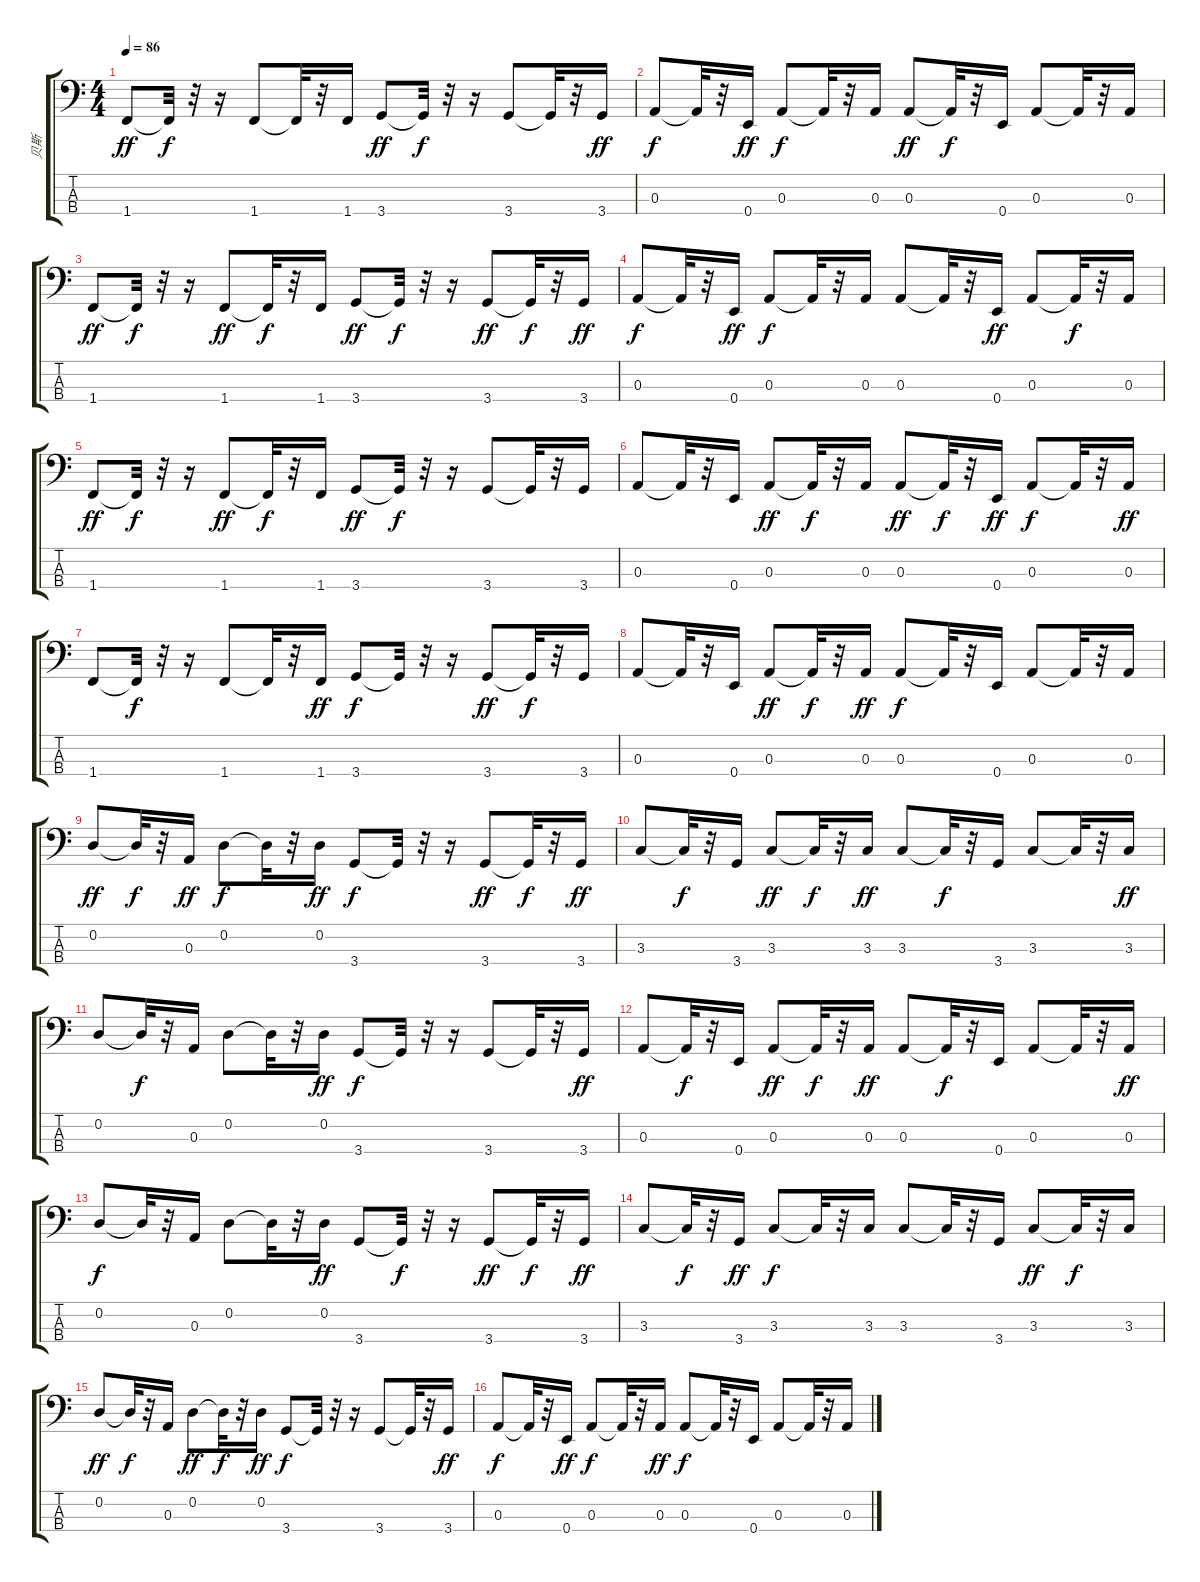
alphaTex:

\track ("贝斯" "贝斯") {instrument electricbasspick}
\staff {score tabs}
\tuning (G2 D2 A1 E1) {hide}
\ts (4 4)
\tempo 86
\clef f4
\ks c
1.4.8{dy ff} 1.4{t}.32{dy f} r.32 r.16 1.4.8 1.4{t}.32 r.32 1.4.16 3.4.8{dy ff} 3.4{t}.32{dy f} r.32 r.16 3.4.8 3.4{t}.32 r.32 3.4.16{dy ff} |
0.3.8{dy f} 0.3{t}.32 r.32 0.4.16{dy ff} 0.3.8{dy f} 0.3{t}.32 r.32 0.3.16 0.3.8{dy ff} 0.3{t}.32{dy f} r.32 0.4.16 0.3.8 0.3{t}.32 r.32 0.3.16 |
1.4.8{dy ff} 1.4{t}.32{dy f} r.32 r.16 1.4.8{dy ff} 1.4{t}.32{dy f} r.32 1.4.16 3.4.8{dy ff} 3.4{t}.32{dy f} r.32 r.16 3.4.8{dy ff} 3.4{t}.32{dy f} r.32 3.4.16{dy ff} |
0.3.8{dy f} 0.3{t}.32 r.32 0.4.16{dy ff} 0.3.8{dy f} 0.3{t}.32 r.32 0.3.16 0.3.8 0.3{t}.32 r.32 0.4.16{dy ff} 0.3.8 0.3{t}.32{dy f} r.32 0.3.16 |
1.4.8{dy ff} 1.4{t}.32{dy f} r.32 r.16 1.4.8{dy ff} 1.4{t}.32{dy f} r.32 1.4.16 3.4.8{dy ff} 3.4{t}.32{dy f} r.32 r.16 3.4.8 3.4{t}.32 r.32 3.4.16 |
0.3.8 0.3{t}.32 r.32 0.4.16 0.3.8{dy ff} 0.3{t}.32{dy f} r.32 0.3.16 0.3.8{dy ff} 0.3{t}.32{dy f} r.32 0.4.16{dy ff} 0.3.8{dy f} 0.3{t}.32 r.32 0.3.16{dy ff} |
1.4.8 1.4{t}.32{dy f} r.32 r.16 1.4.8 1.4{t}.32 r.32 1.4.16{dy ff} 3.4.8{dy f} 3.4{t}.32 r.32 r.16 3.4.8{dy ff} 3.4{t}.32{dy f} r.32 3.4.16 |
0.3.8 0.3{t}.32 r.32 0.4.16 0.3.8{dy ff} 0.3{t}.32{dy f} r.32 0.3.16{dy ff} 0.3.8{dy f} 0.3{t}.32 r.32 0.4.16 0.3.8 0.3{t}.32 r.32 0.3.16 |
0.2.8{dy ff} 0.2{t}.32{dy f} r.32 0.3.16{dy ff} 0.2.8{dy f} 0.2{t}.32 r.32 0.2.16{dy ff} 3.4.8{dy f} 3.4{t}.32 r.32 r.16 3.4.8{dy ff} 3.4{t}.32{dy f} r.32 3.4.16{dy ff} |
3.3.8 3.3{t}.32{dy f} r.32 3.4.16 3.3.8{dy ff} 3.3{t}.32{dy f} r.32 3.3.16{dy ff} 3.3.8 3.3{t}.32{dy f} r.32 3.4.16 3.3.8 3.3{t}.32 r.32 3.3.16{dy ff} |
0.2.8 0.2{t}.32{dy f} r.32 0.3.16 0.2.8 0.2{t}.32 r.32 0.2.16{dy ff} 3.4.8{dy f} 3.4{t}.32 r.32 r.16 3.4.8 3.4{t}.32 r.32 3.4.16{dy ff} |
0.3.8 0.3{t}.32{dy f} r.32 0.4.16 0.3.8{dy ff} 0.3{t}.32{dy f} r.32 0.3.16{dy ff} 0.3.8 0.3{t}.32{dy f} r.32 0.4.16 0.3.8 0.3{t}.32 r.32 0.3.16{dy ff} |
0.2.8{dy f} 0.2{t}.32 r.32 0.3.16 0.2.8 0.2{t}.32 r.32 0.2.16{dy ff} 3.4.8 3.4{t}.32{dy f} r.32 r.16 3.4.8{dy ff} 3.4{t}.32{dy f} r.32 3.4.16{dy ff} |
3.3.8 3.3{t}.32{dy f} r.32 3.4.16{dy ff} 3.3.8{dy f} 3.3{t}.32 r.32 3.3.16 3.3.8 3.3{t}.32 r.32 3.4.16 3.3.8{dy ff} 3.3{t}.32{dy f} r.32 3.3.16 |
0.2.8{dy ff} 0.2{t}.32{dy f} r.32 0.3.16 0.2.8{dy ff} 0.2{t}.32{dy f} r.32 0.2.16{dy ff} 3.4.8{dy f} 3.4{t}.32 r.32 r.16 3.4.8 3.4{t}.32 r.32 3.4.16{dy ff} |
0.3.8{dy f} 0.3{t}.32 r.32 0.4.16{dy ff} 0.3.8{dy f} 0.3{t}.32 r.32 0.3.16{dy ff} 0.3.8{dy f} 0.3{t}.32 r.32 0.4.16 0.3.8 0.3{t}.32 r.32 0.3.16
